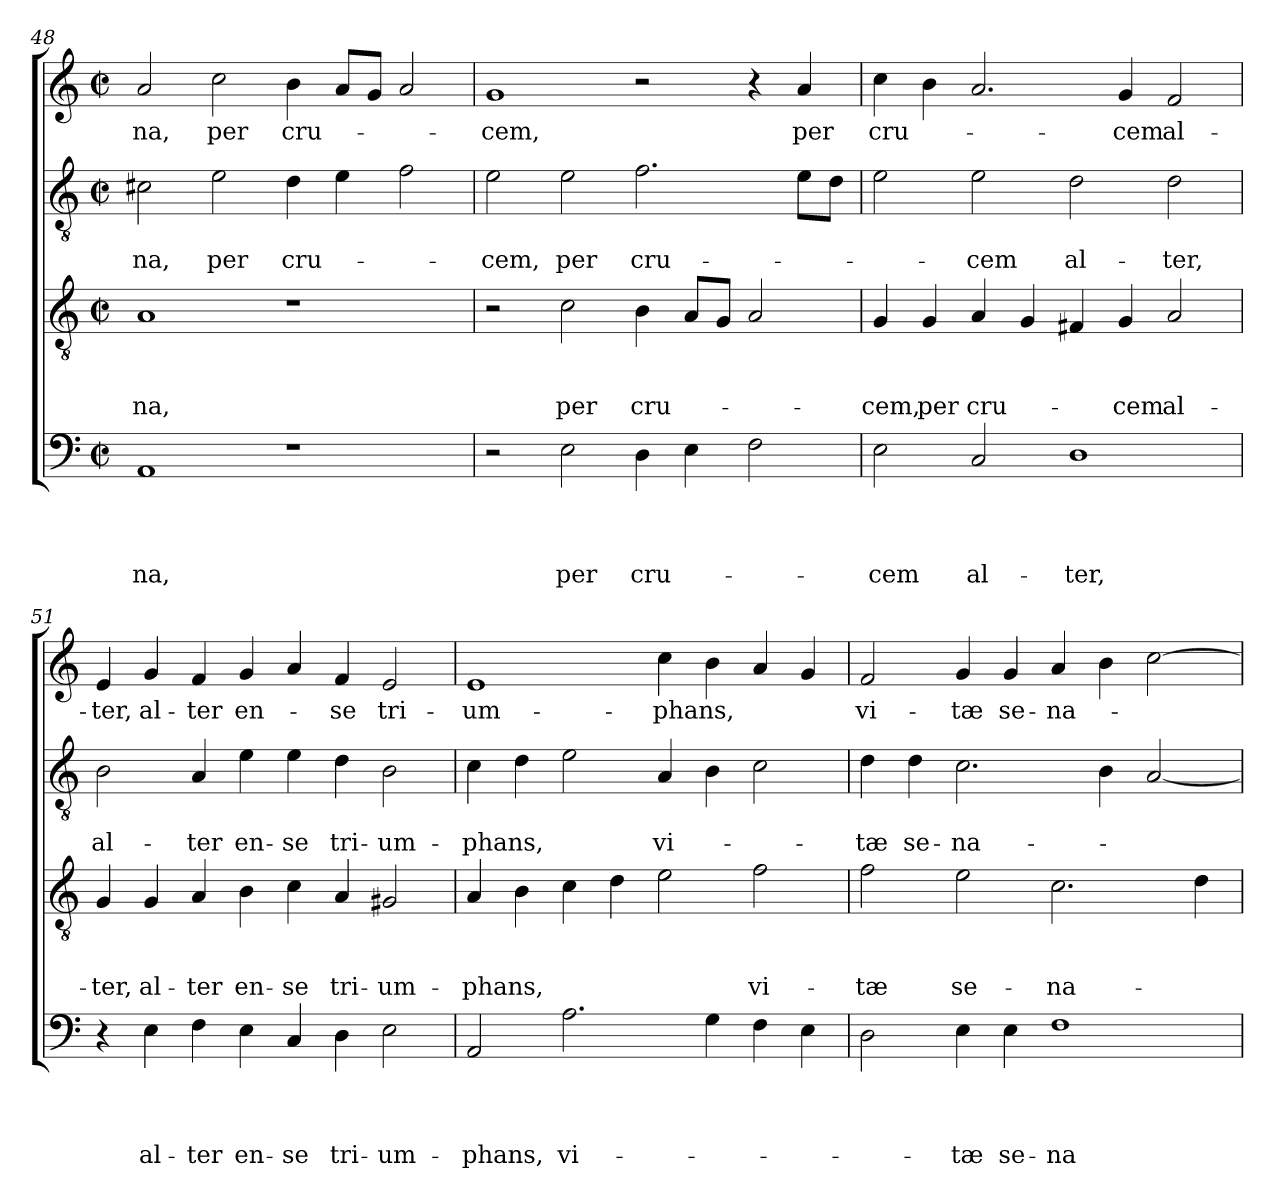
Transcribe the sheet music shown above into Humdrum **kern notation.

**kern	**text	**text	**text	**text	**kern	**text	**text	**text	**kern	**text	**text	**kern	**text
*part4	*part4	*part4	*part4	*part4	*part3	*part3	*part3	*part3	*part2	*part2	*part2	*part1	*part1
*staff4	*staff4	*staff4	*staff4	*staff4	*staff3	*staff3	*staff3	*staff3	*staff2	*staff2	*staff2	*staff1	*staff1
!!LO:LB:g=z
*clefF4	*	*	*	*	*clefGv2	*	*	*	*clefGv2	*	*	*clefG2	*
*k[]	*	*	*	*	*k[]	*	*	*	*k[]	*	*	*k[]	*
*C:	*	*	*	*	*C:	*	*	*	*C:	*	*	*C:	*
*M2/2	*	*	*	*	*M2/2	*	*	*	*M2/2	*	*	*M2/2	*
*met(c|)	*	*	*	*	*met(c|)	*	*	*	*met(c|)	*	*	*met(c|)	*
=48	=48	=48	=48	=48	=48	=48	=48	=48	=48	=48	=48	=48	=48
!	!	!	!	!LO:LY:b	!	!	!	!LO:LY:b	!	!	!LO:LY:b	!	!LO:LY:b
1AA	.	.	.	-na,	1A	.	.	-na,	2c#X\	.	-na,	2a/	-na,
!	!	!	!	!	!	!	!	!	!	!	!LO:LY:b	!	!LO:LY:b
.	.	.	.	.	.	.	.	.	2e\	.	per	2cc\	per
!	!	!	!	!	!	!	!	!	!	!	!LO:LY:b	!	!LO:LY:b
1r	.	.	.	.	1r	.	.	.	4d\	.	cru-	4b\	cru-
.	.	.	.	.	.	.	.	.	4e\	.	.	8a/L	.
.	.	.	.	.	.	.	.	.	.	.	.	8g/J	.
.	.	.	.	.	.	.	.	.	2f\	.	.	2a/	.
=49	=49	=49	=49	=49	=49	=49	=49	=49	=49	=49	=49	=49	=49
!	!	!	!	!	!	!	!	!	!	!	!LO:LY:b	!	!LO:LY:b
2r	.	.	.	.	2r	.	.	.	2e\	.	-cem,	1g	-cem,
!	!	!	!	!LO:LY:b	!	!	!	!LO:LY:b	!	!	!LO:LY:b	!	!
2E\	.	.	.	per	2c\	.	.	per	2e\	.	per	.	.
!	!	!	!	!LO:LY:b	!	!	!	!LO:LY:b	!	!	!LO:LY:b	!	!
4D\	.	.	.	cru-	4B\	.	.	cru-	2.f\	.	cru-	2r	.
4E\	.	.	.	.	8A/L	.	.	.	.	.	.	.	.
.	.	.	.	.	8G/J	.	.	.	.	.	.	.	.
2F\	.	.	.	.	2A/	.	.	.	.	.	.	4r	.
!	!	!	!	!	!	!	!	!	!	!	!	!	!LO:LY:b
.	.	.	.	.	.	.	.	.	8e\L	.	.	4a/	per
.	.	.	.	.	.	.	.	.	8d\J	.	.	.	.
=50	=50	=50	=50	=50	=50	=50	=50	=50	=50	=50	=50	=50	=50
!	!	!	!	!LO:LY:b	!	!	!	!LO:LY:b	!	!	!	!	!LO:LY:b
2E\	.	.	.	-cem	4G/	.	.	-cem,	2e\	.	.	4cc\	cru-
!	!	!	!	!	!	!	!	!LO:LY:b	!	!	!	!	!
.	.	.	.	.	4G/	.	.	per	.	.	.	4b\	.
!	!	!	!	!LO:LY:b	!	!	!	!LO:LY:b	!	!	!LO:LY:b	!	!
2C/	.	.	.	al-	4A/	.	.	cru-	2e\	.	-cem	2.a/	.
.	.	.	.	.	4G/	.	.	.	.	.	.	.	.
!	!	!	!	!LO:LY:b	!	!	!	!	!	!	!LO:LY:b	!	!
1D	.	.	.	-ter,	4F#X/	.	.	.	2d\	.	al-	.	.
!	!	!	!	!	!	!	!	!LO:LY:b	!	!	!	!	!LO:LY:b
.	.	.	.	.	4G/	.	.	-cem	.	.	.	4g/	-cem
!	!	!	!	!	!	!	!	!LO:LY:b	!	!	!LO:LY:b	!	!LO:LY:b
.	.	.	.	.	2A/	.	.	al-	2d\	.	-ter,	2f/	al-
=51	=51	=51	=51	=51	=51	=51	=51	=51	=51	=51	=51	=51	=51
!	!	!	!	!	!	!	!	!LO:LY:b	!	!	!LO:LY:b	!	!LO:LY:b
4r	.	.	.	.	4G/	.	.	-ter,	2B\	.	al-	4e/	-ter,
!	!	!	!	!LO:LY:b	!	!	!	!LO:LY:b	!	!	!	!	!LO:LY:b
4E\	.	.	.	al-	4G/	.	.	al-	.	.	.	4g/	al-
!	!	!	!	!LO:LY:b	!	!	!	!LO:LY:b	!	!	!LO:LY:b	!	!LO:LY:b
4F\	.	.	.	-ter	4A/	.	.	-ter	4A/	.	-ter	4f/	-ter
!	!	!	!	!LO:LY:b	!	!	!	!LO:LY:b	!	!	!LO:LY:b	!	!LO:LY:b
4E\	.	.	.	en-	4B\	.	.	en-	4e\	.	en-	4g/	en-
!	!	!	!	!LO:LY:b	!	!	!	!LO:LY:b	!	!	!LO:LY:b	!	!
4C/	.	.	.	-se	4c\	.	.	-se	4e\	.	-se	4a/	.
!	!	!	!	!LO:LY:b	!	!	!	!LO:LY:b	!	!	!LO:LY:b	!	!LO:LY:b
4D\	.	.	.	tri-	4A/	.	.	tri-	4d\	.	tri-	4f/	-se
!	!	!	!	!LO:LY:b	!	!	!	!LO:LY:b	!	!	!LO:LY:b	!	!LO:LY:b
2E\	.	.	.	-um-	2G#X/	.	.	-um-	2B\	.	-um-	2e/	tri-
!!LO:LB:g=z
=52	=52	=52	=52	=52	=52	=52	=52	=52	=52	=52	=52	=52	=52
!	!	!	!	!LO:LY:b	!	!	!	!LO:LY:b	!	!	!LO:LY:b	!	!LO:LY:b
2AA/	.	.	.	-phans,	4A/	.	.	-phans,	4c\	.	-phans,	1e	-um-
.	.	.	.	.	4B\	.	.	.	4d\	.	.	.	.
!	!	!	!	!LO:LY:b	!	!	!	!	!	!	!	!	!
2.A\	.	.	.	vi-	4c\	.	.	.	2e\	.	.	.	.
.	.	.	.	.	4d\	.	.	.	.	.	.	.	.
!	!	!	!	!	!	!	!	!	!	!	!LO:LY:b	!	!LO:LY:b
.	.	.	.	.	2e\	.	.	.	4A/	.	vi-	4cc\	-phans,
4G\	.	.	.	.	.	.	.	.	4B\	.	.	4b\	.
!	!	!	!	!	!	!	!	!LO:LY:b	!	!	!	!	!
4F\	.	.	.	.	2f\	.	.	vi-	2c\	.	.	4a/	.
4E\	.	.	.	.	.	.	.	.	.	.	.	4g/	.
=53	=53	=53	=53	=53	=53	=53	=53	=53	=53	=53	=53	=53	=53
!	!	!	!	!	!	!	!	!LO:LY:b	!	!	!LO:LY:b	!	!LO:LY:b
2D\	.	.	.	.	2f\	.	.	-tæ	4d\	.	-tæ	2f/	vi-
!	!	!	!	!	!	!	!	!	!	!	!LO:LY:b	!	!
.	.	.	.	.	.	.	.	.	4d\	.	se-	.	.
!	!	!	!	!LO:LY:b	!	!	!	!LO:LY:b	!	!	!LO:LY:b	!	!LO:LY:b
4E\	.	.	.	-tæ	2e\	.	.	se-	2.c\	.	-na-	4g/	-tæ
!	!	!	!	!LO:LY:b	!	!	!	!	!	!	!	!	!LO:LY:b
4E\	.	.	.	se-	.	.	.	.	.	.	.	4g/	se-
!	!	!	!	!LO:LY:b	!	!	!	!LO:LY:b	!	!	!	!	!LO:LY:b
1F	.	.	.	-na-	2.c\	.	.	-na-	.	.	.	4a/	-na-
.	.	.	.	.	.	.	.	.	4B\	.	.	4b\	.
.	.	.	.	.	.	.	.	.	[2A/	.	.	[2cc\	.
.	.	.	.	.	4d\	.	.	.	.	.	.	.	.
=	=	=	=	=	=	=	=	=	=	=	=	=	=
*-	*-	*-	*-	*-	*-	*-	*-	*-	*-	*-	*-	*-	*-
